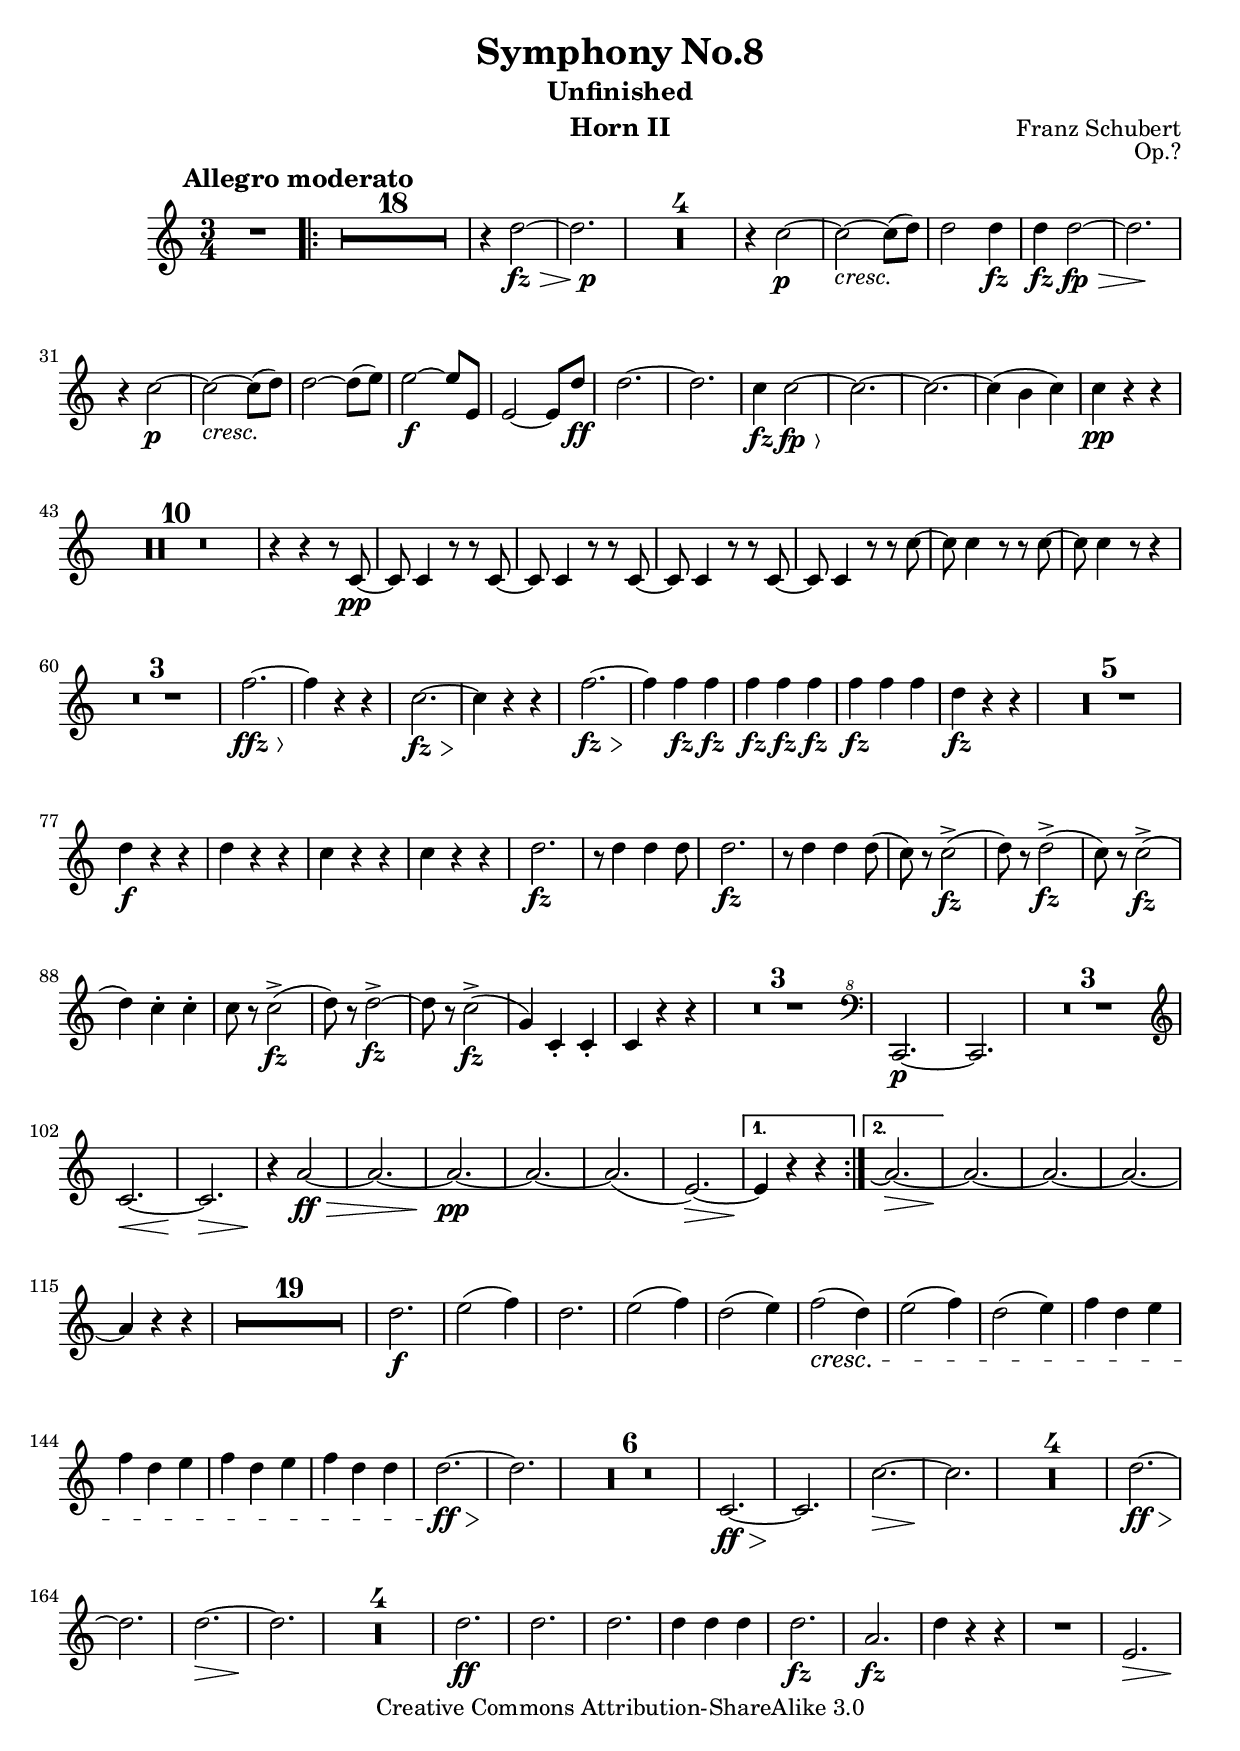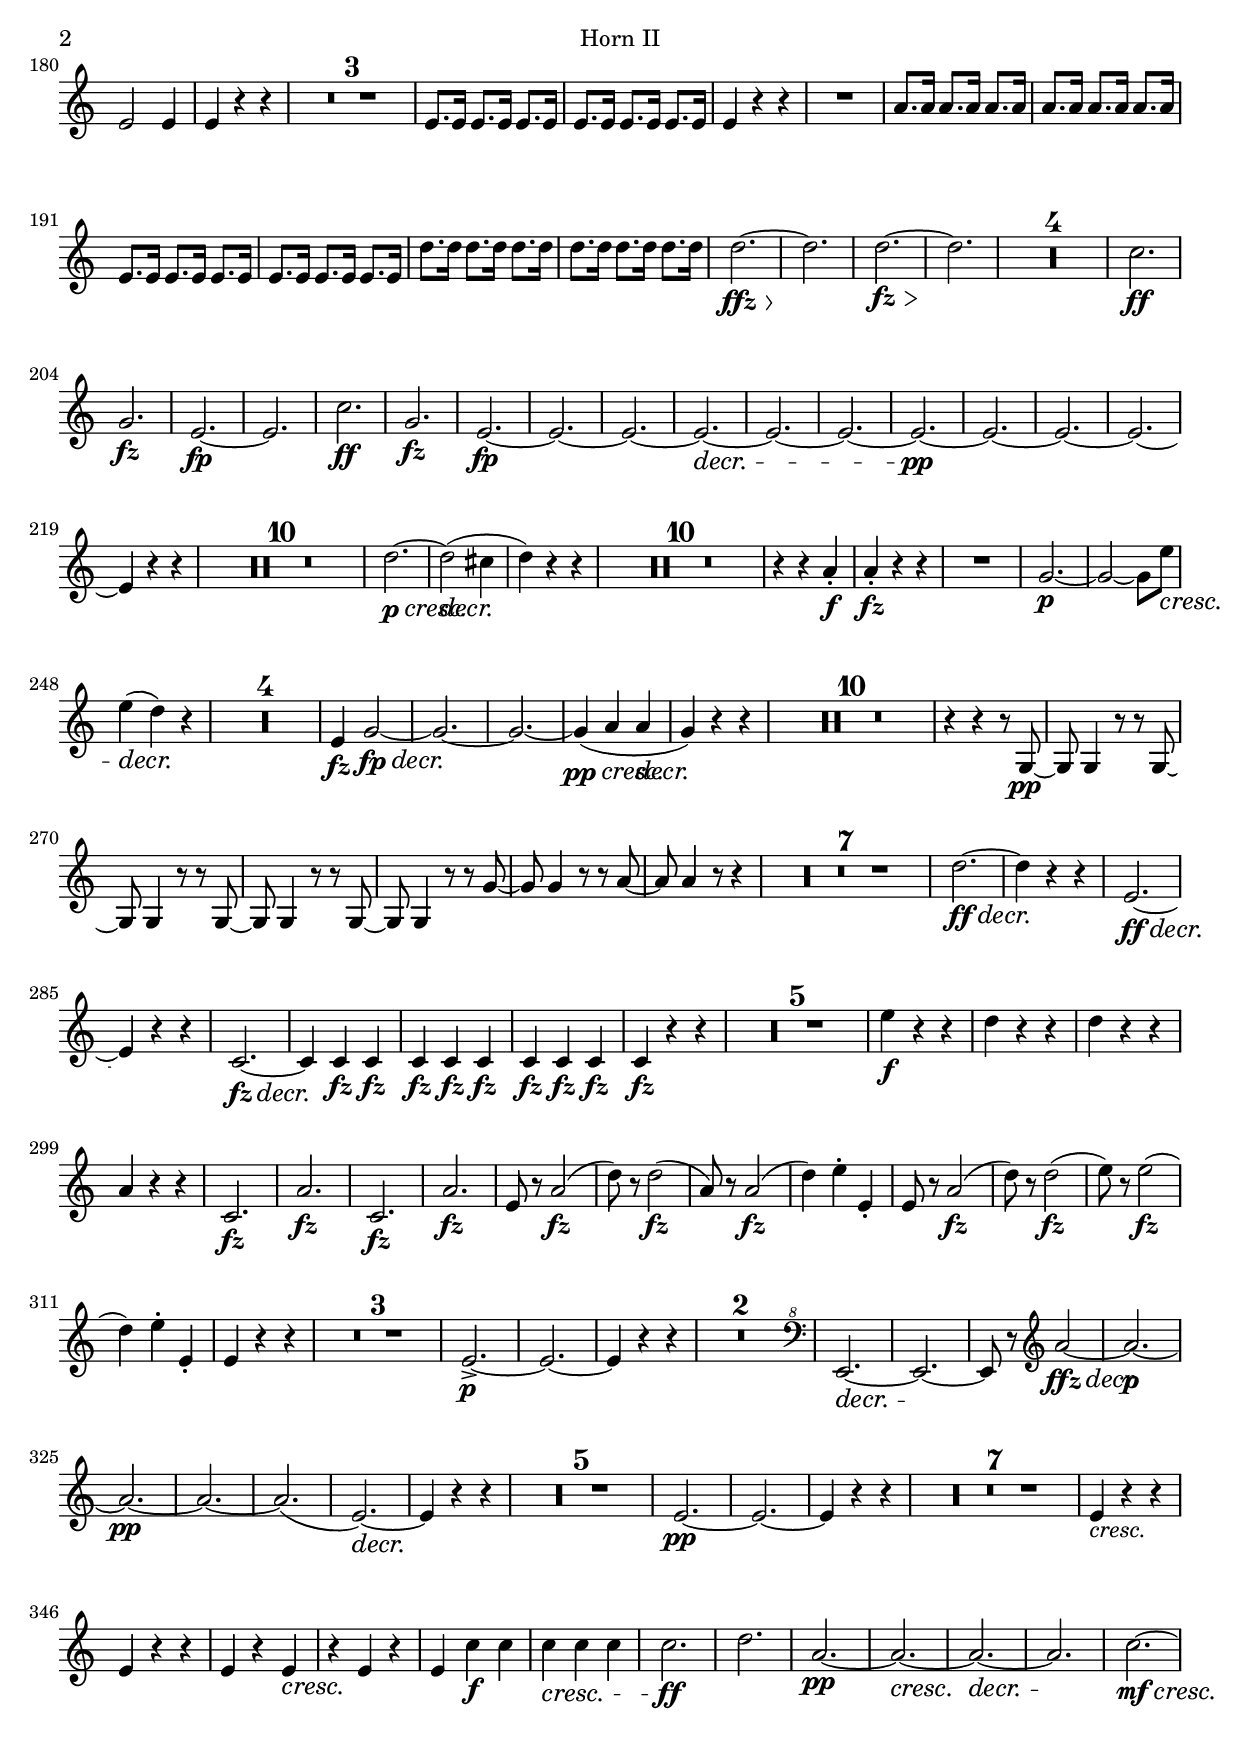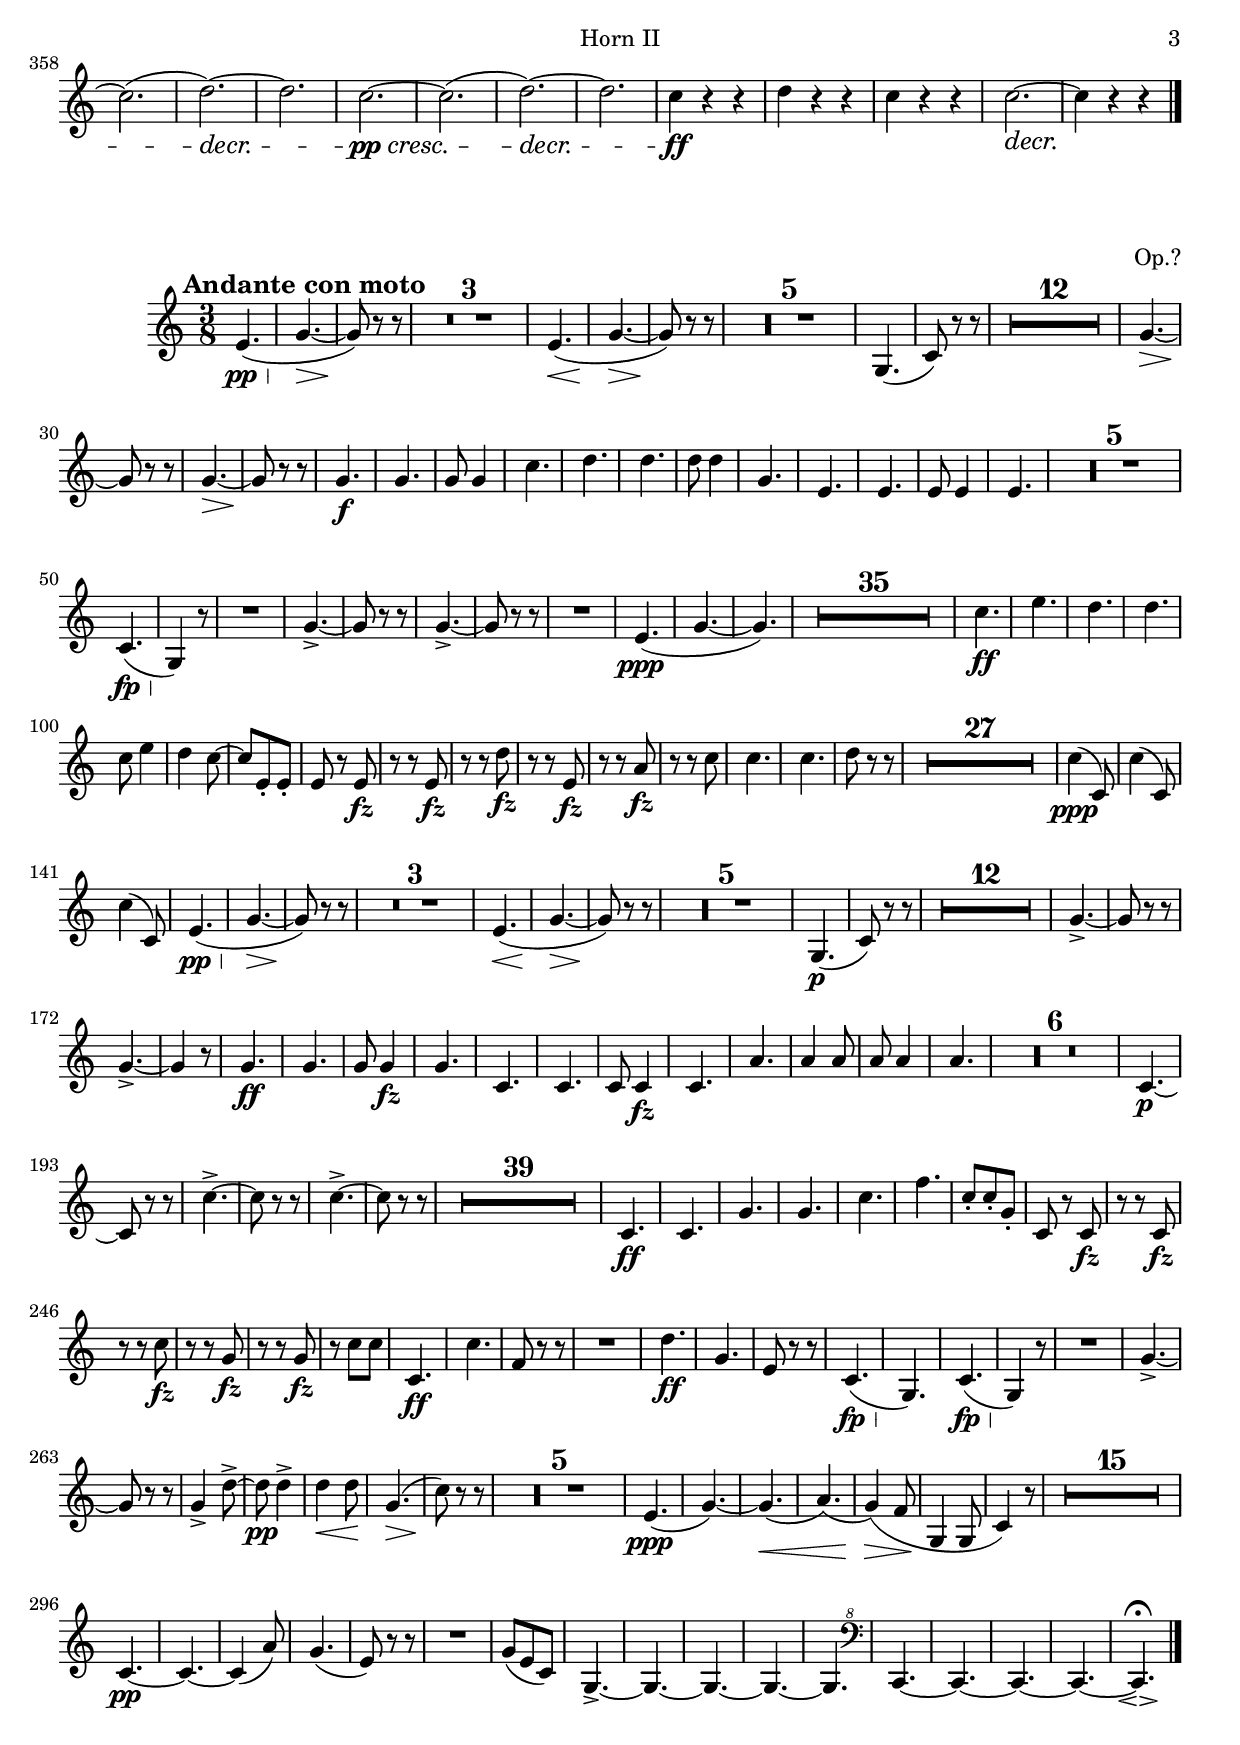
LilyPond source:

\version "2.11.39"

\include "defs.lyi" 
hornTwoMvtI = \relative c''
{
  \transposition d
  R2. |
  %repeat
  R2.*18 |
  r4 d2~\fz\> |
  << d2. {s4 s2\p} >> |
  R2.*4 |
  r4 c2~\p |
  c2~_\mcresc c8( d) |
  d2 d4\fz |
  d\fz d2~\fp\> |
  << d2. {s4 s2\!} >> |
  r4 c2~\p |
  c2~_\mcresc c8( d) |
  d2~ d8( e) |
  e2~\f e8 e, |
  e2~ e8 d'\ff |
  d2.~ |
  d |
  c4\fz c2~\fp\> |
  c2.~\! |
  c~ |
  c4( b c) |
  c4\pp r r |
  R2.*10 |
  r4 r r8 c,~\pp |
  \repeat unfold 3 {c c4 r8 r c~ |} |
  c8 c4 r8 r c'~ |
  c8 c4 r8 r c~ |
  c c4 r8 r4 |
  R2.*3 |
  f2.~\ffz\> | f4\! r r |
  c2.~\fz\> | c4\! r r |
  f2.~\fz\> |
  f4\! \repeat unfold 6 {f\fz} f f |
  d\fz r4 r |
  R2.*5 |
  d4\f r r |
  d r r |
  c r r |
  c r r |
  d2.\fz |
  r8 d4 d d8 |
  d2.\fz |
  r8 d4 d d8( |
  c8) r c2(->\fz |
  d8) r d2(->\fz |
  c8) r c2(->\fz |
  d4) c-. c-. |
  c8 r c2(->\fz |
  d8) r d2~->\fz |
  d8 r c2(->\fz |
  g4) c,-. c-. |
  c4 r r |
  R2.*3 |
  \clef "bass^8"
  c,2.~\p |
  c |
  R2.*3 |
  \clef treble
  c'2.~\< |
  c\> |
  r4\! a'2~\ff\> |
  a2.~ | a~\pp | a~ | a( |
  e~)\> |
  %first ending
  e4\! r r |
  %second ending
  a2.~\>\repeatTie | a~\! | a~ | a~ | a4 r r |
  R2.*19 |
  d2.\f |
  e2( f4) |
  d2. |
  e2( f4) |
  d2( e4) |
  \setTextCresc
  f2(\< d4) |
  e2( f4) |
  d2( e4) |
  f4 d e |
  f4 d e |
  f4 d e |
  f4 d d |
  d2.~\ff\> | d2.\! |
  R2.*6 |
  c,2.~\ff\> | c2.\! |
  c'2.~\> | c2.\! |
  R2.*4 |
  d2.~\ff\> | d2.\! |
  d2.~\> | d2.\! |
  R2.*4 |
  d2.\ff | d | d |
  d4 d d |
  d2.\fz |
  a\fz |
  d4 r r |
  R2. |
  e,2.\> |
  e2\! e4 |
  e4 r r |
  R2.*3 |
  \repeat unfold 6 {e8. e16} |
  e4 r r |
  R2. |
  \repeat unfold 6 {a8. a16} |
  \repeat unfold 6 {e8. e16} |
  \repeat unfold 6 {d'8. d16} |
  d2.~\ffz\> | d2.\! |
  d2.~\fz\> | d2.\! |
  R2.*4 |
  c2.\ff |
  g\fz |
  e2.~\fp | e |
  c'2.\ff |
  g\fz |
  e2.~\fp | e~ | e~ |
  \setTextDecr
  e~\> | e~ | e~ |
  e~\pp | e~ | e~ | e~ | e4 r r |
  R2.*10 |
  d'2.~\p\< | d2(\> cis4\! |
  d4) r r |
  R2.*10 |
  r4 r a-.\f |
  a-.\fz r r |
  R2. |
  g2.~\p |
  g2~ g8 e'\< |
  e4(\> d)\! r |
  R2.*4 |
  e,4\fz g2~\fp\> |
  g2.~\! |
  g2.~ |
  g4(\pp\< a a\> |
  g)\! r r |
  R2.*10 |
  r4 r r8 g,~\pp |
  \repeat unfold 3 {g g4 r8 r g~ |}
  g g4 r8 r g'~ |
  g g4 r8 r a~ |
  a a4 r8 r4 |
  R2.*7 |
  d2.~\ff\> | d4\! r r |
  e,2.~\ff\> | e4\! r r |
  c2.~\fz\> | c4\! \repeat unfold 8 {c\fz} |
  c\fz r r |
  R2.*5 |
  e'4\f r r |
  d r r |
  d r r |
  a r r |
  c,2.\fz |
  a'\fz |
  c,\fz |
  a'\fz |
  e8 r a2(\fz |
  d8) r d2(\fz |
  a8) r a2(\fz |
  d4) e-. e,-. |
  e8 r a2(\fz |
  d8) r d2(\fz |
  e8) r e2(\fz |
  d4) e-. e,-. |
  e4 r r |
  R2.*3 |
  e2.~->\p | e~ | e4 r r |
  R2.*2 |
  \clef "bass^8"
  e,2.~\> | e~\! |
  e8 r \clef treble a'2~\ffz\> |
  a2.~\p | a~\pp |
  a~ | a( | e~)\> | e4\! r r |
  R2.*5 |
  e2.~\pp | e~ | e4 r r |
  R2.*7 |
  e4_\mcresc r r |
  e r r |
  e r e\< |
  r e\! r |
  e c'\f c |
  c\< c c |
  c2.\ff |
  d |
  a2.~\pp | a~\< | a~\> | a\! |
  c~\mf\< | c( | d~)\> | d |
  c~\pp\< | c( | d~)\> | d |
  c4\ff r r |
  d r r |
  c r r |
  c2.~\> |
  c4\! r r |
}

 
hornTwoMvtII = \relative c'
{
  \transposition e
  e4.(\pp\< | g~\> | g8)\! r r |
  R4.*3 |
  e4.(\< | g~\> | g8)\! r r |
  R4.*5 |
  g,4.( | c8) r r |
  R4.*12 |
  \repeat unfold 2 {g'4.~\> | g8\! r r |}
  g4.\f |
  g |
  g8 g4 |
  c4. |
  d |
  d |
  d8 d4 |
  g,4. |
  e |
  e |
  e8 e4 |
  e4. |
  R4.*5 |
  c4.(\fp\> |
  g4)\! r8 |
  R4. |
  \repeat unfold 2 {g'4.~-> | g8 r r |}
  R4. |
  e4.(\ppp | g~ | g) |
  R4.*35 |
  c4.\ff | e | d | d |
  c8 e4 |
  d4 c8~ |
  c e,-. e-. |
  e r e\fz |
  r r e\fz |
  r r d'\fz |
  r r e,\fz |
  r r a\fz |
  r r c |
  c4. | c |
  d8 r r |
  R4.*27 |
  c4(\ppp c,8) |
  c'4( c,8) |
  c'4( c,8) |
  e4.(\pp\< | g~\> | g8)\! r r |
  R4.*3 |
  e4.(\< | g~\> | g8)\! r r |
  R4.*5 |
  g,4.(\p | c8) r r |
  R4.*12 |
  g'4.~-> | g8 r r |
  g4.~-> | g4 r8 |
  g4.\ff | g |
  g8 g4\fz |
  g4. |
  c, |
  c |
  c8 c4\fz |
  c4. |
  a' |
  a4 a8 |
  a8 a4 |
  a4. |
  R4.*6 |
  c,4.~\p | c8 r r |
  \repeat unfold 2 {c'4.~-> | c8 r r |}
  R4.*39 |
  c,4.\ff | c | g' | g | c | f |
  c8-. c-. g-. |
  c, r c\fz |
  r r c\fz |
  r r c'\fz |
  r r g\fz |
  r r g\fz |
  r c c |
  c,4.\ff | c' |
  f,8 r r |
  R4. |
  d'4.\ff | g, |
  e8 r r |
  c4.(\fp\> | g)\! |
  c4.(\fp\> | g4)\! r8 |
  R4. |
  g'4.~-> | g8 r r |
  g4-> d'8~-> |
  d\pp d4-> |
  d4\< d8 |
  g,4.(\> |
  c8)\! r r |
  R4.*5 |
  e,4.(\ppp | g~) | g(\< | a)( |
  g4)(\> f8 |
  g,4\! g8 |
  c4) r8 |
  R4.*15 |
  c4.~\pp | c~ | c4( a'8) |
  g4.( |
  e8) r r |
  R4. |
  g8( e c) |
  g4.~-> | g~ | g~ | g~ | g |
  \clef "bass^8"
  c,4.~ | c~ | c~ | c~ | c\fermata\espressivo |
}

 

instrument = "Horn II"

notesMvtI = \hornTwoMvtI
notesMvtII = \hornTwoMvtII

\version "2.11.39"

\include "defs.lyi"

\paper
{
  ragged-last-bottom = ##f
}

\book
{
  \include "header.lyi"
  \score
  {
    \new Staff
    {
      \set Score.skipBars = ##t
      << \notesMvtI \outlineMvtI >>
    }
  }
  \score
  {
    \new Staff
    {
      \set Score.skipBars = ##t
      << \notesMvtII \outlineMvtII >>
    }
  }
}



